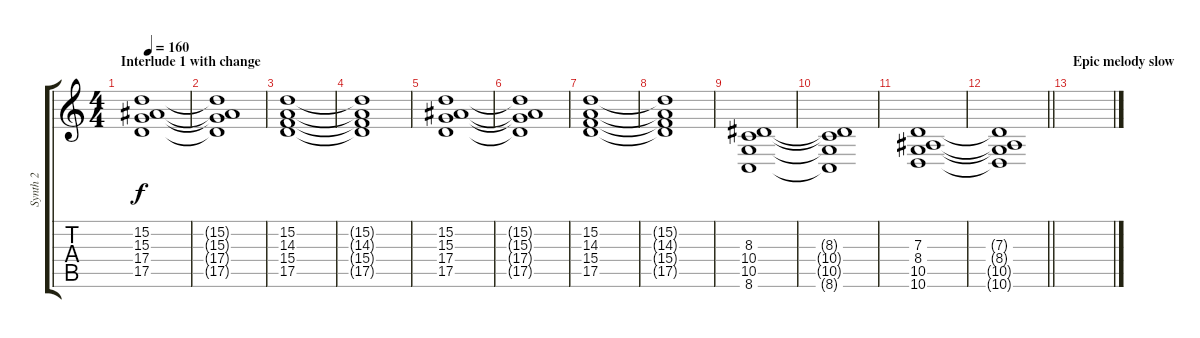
\track ("Synth 2" "Synth 2") {instrument stringensemble2}
\staff {score tabs}
\tuning (E4 B3 G3 D3 A2 E2) {hide}
\ts (4 4)
\section ("" "Interlude 1 with change")
\tempo 160
\clef g2
\ks c
(15.2 15.3 17.4 17.5).1{dy f} |
(15.2{t} 15.3{t} 17.4{t} 17.5{t}).1 |
(15.2 14.3 15.4 17.5).1 |
(15.2{t} 14.3{t} 15.4{t} 17.5{t}).1 |
(15.2 15.3 17.4 17.5).1 |
(15.2{t} 15.3{t} 17.4{t} 17.5{t}).1 |
(15.2 14.3 15.4 17.5).1 |
(15.2{t} 14.3{t} 15.4{t} 17.5{t}).1 |
(8.3 10.4 10.5 8.6).1 |
(8.3{t} 10.4{t} 10.5{t} 8.6{t}).1 |
(7.3 8.4 10.5 10.6).1 |
\barLineRight lightlight
(7.3{t} 8.4{t} 10.5{t} 10.6{t}).1 |
\section ("" "Epic melody slow")
